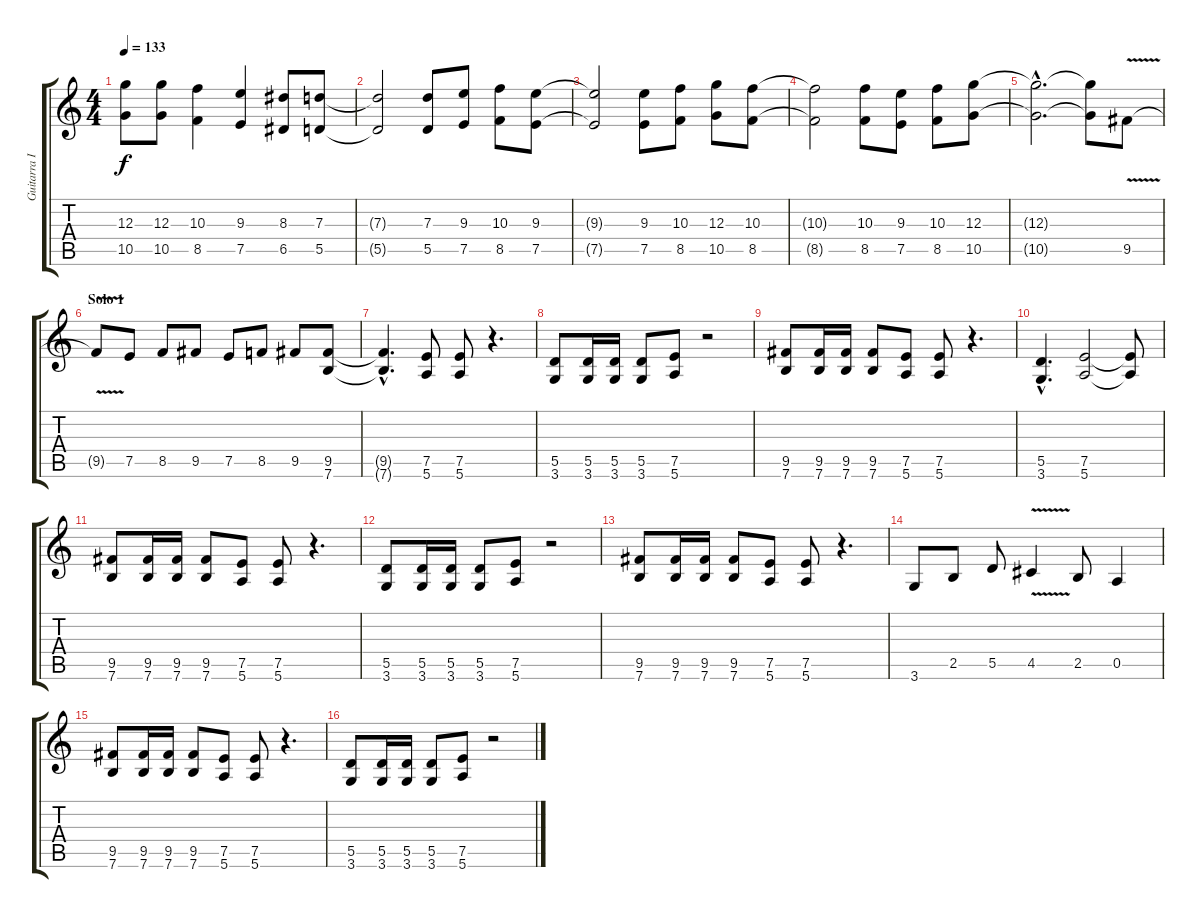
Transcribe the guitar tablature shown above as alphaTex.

\track ("Guitarra II" "Guitarra I") {instrument distortionguitar}
\staff {score tabs}
\tuning (E4 B3 G3 D3 A2 E2) {hide}
\ts (4 4)
\tempo 133
\clef g2
\ks c
(12.3{t} 10.5{t}).8{dy f} (12.3 10.5).8 (10.3 8.5).4 (9.3 7.5).4 (8.3 6.5).8 (7.3 5.5).8 |
(7.3{t} 5.5{t}).2 (7.3 5.5).8 (9.3 7.5).8 (10.3 8.5).8 (9.3 7.5).8 |
(9.3{t} 7.5{t}).2 (9.3 7.5).8 (10.3 8.5).8 (12.3 10.5).8 (10.3 8.5).8 |
(10.3{t} 8.5{t}).2 (10.3 8.5).8 (9.3 7.5).8 (10.3 8.5).8 (12.3 10.5).8 |
(12.3{hac t} 10.5{hac t}).2{d} (12.3{t} 10.5{t}).8 9.5{v}.8 |
\section ("" "Solo 1")
9.5{t}.8 7.5.8 8.5.8 9.5.8 7.5.8 8.5.8 9.5.8 (9.5 7.6).8 |
(9.5{hac t} 7.6{hac t}).4{d} (7.5 5.6).8 (7.5 5.6).8 r.4{d} |
(5.5 3.6).8 (5.5 3.6).16 (5.5 3.6).16 (5.5 3.6).8 (7.5 5.6).8 r.2 |
(9.5 7.6).8 (9.5 7.6).16 (9.5 7.6).16 (9.5 7.6).8 (7.5 5.6).8 (7.5 5.6).8 r.4{d} |
(5.5{hac} 3.6{hac}).4{d} (7.5 5.6).2 (7.5{t} 5.6{t}).8 |
(9.5 7.6).8 (9.5 7.6).16 (9.5 7.6).16 (9.5 7.6).8 (7.5 5.6).8 (7.5 5.6).8 r.4{d} |
(5.5 3.6).8 (5.5 3.6).16 (5.5 3.6).16 (5.5 3.6).8 (7.5 5.6).8 r.2 |
(9.5 7.6).8 (9.5 7.6).16 (9.5 7.6).16 (9.5 7.6).8 (7.5 5.6).8 (7.5 5.6).8 r.4{d} |
3.6.8 2.5.8 5.5.8 4.5{v}.4 2.5.8 0.5.4 |
(9.5 7.6).8 (9.5 7.6).16 (9.5 7.6).16 (9.5 7.6).8 (7.5 5.6).8 (7.5 5.6).8 r.4{d} |
(5.5 3.6).8 (5.5 3.6).16 (5.5 3.6).16 (5.5 3.6).8 (7.5 5.6).8 r.2
